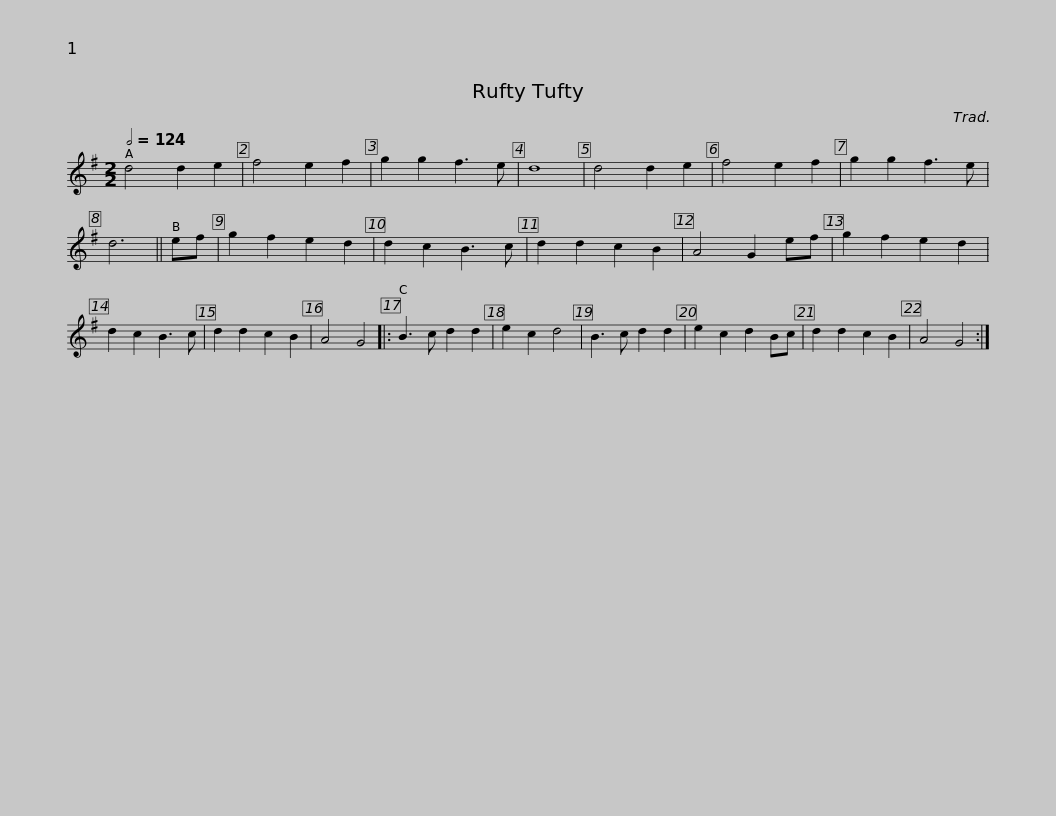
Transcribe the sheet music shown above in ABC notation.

X:1
L:1/8
Q:1/2=124
M:2/2
I:linebreak $
K:G
V:1 treble
V:1
 d4 d2 e2 | f4 e2 f2 | g2 g2 f3 e | d8 | d4 d2 e2 | %5
 f4 e2 f2 | g2 g2 f3 e | d6 || ef | g2 f2 e2 d2 | %10
 d2 c2 B3 c | d2 d2 c2 B2 |$ A4 G2 ef | g2 f2 e2 d2 | d2 c2 B3 c | %15
 d2 d2 c2 B2 | A4 G4 |: B3 c d2 d2 | e2 c2 d4 | B3 c d2 d2 | %20
 e2 c2 d2 Bc | d2 d2 c2 B2 |$ A4 G4 :| %23
